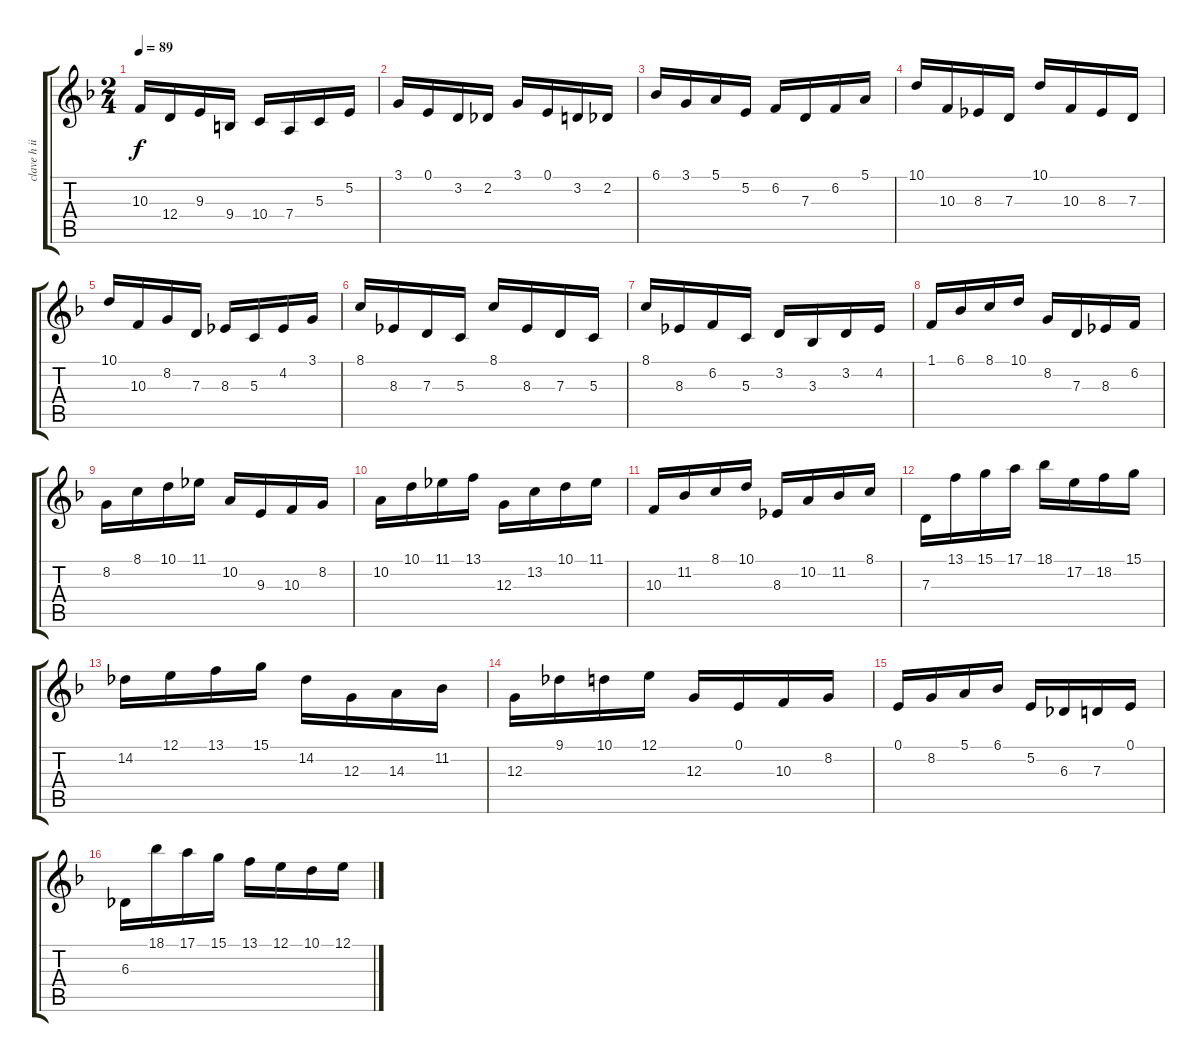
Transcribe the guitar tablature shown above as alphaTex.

\track ("clave h ii" "clave h ii") {instrument harpsichord}
\staff {score tabs}
\tuning (E4 B3 G3 D3 A2 E2) {hide}
\ts (2 4)
\tempo 89
\clef g2
\ks dminor
10.3.16{dy f} 12.4.16 9.3.16 9.4.16 10.4.16 7.4.16 5.3.16 5.2.16 |
3.1.16 0.1.16 3.2.16 2.2.16 3.1.16 0.1.16 3.2.16 2.2.16 |
6.1.16 3.1.16 5.1.16 5.2.16 6.2.16 7.3.16 6.2.16 5.1.16 |
10.1.16 10.3.16 8.3.16 7.3.16 10.1.16 10.3.16 8.3.16 7.3.16 |
10.1.16 10.3.16 8.2.16 7.3.16 8.3.16 5.3.16 4.2.16 3.1.16 |
8.1.16 8.3.16 7.3.16 5.3.16 8.1.16 8.3.16 7.3.16 5.3.16 |
8.1.16 8.3.16 6.2.16 5.3.16 3.2.16 3.3.16 3.2.16 4.2.16 |
1.1.16 6.1.16 8.1.16 10.1.16 8.2.16 7.3.16 8.3.16 6.2.16 |
8.2.16 8.1.16 10.1.16 11.1.16 10.2.16 9.3.16 10.3.16 8.2.16 |
10.2.16 10.1.16 11.1.16 13.1.16 12.3.16 13.2.16 10.1.16 11.1.16 |
10.3.16 11.2.16 8.1.16 10.1.16 8.3.16 10.2.16 11.2.16 8.1.16 |
7.3.16 13.1.16 15.1.16 17.1.16 18.1.16 17.2.16 18.2.16 15.1.16 |
14.2.16 12.1.16 13.1.16 15.1.16 14.2.16 12.3.16 14.3.16 11.2.16 |
12.3.16 9.1.16 10.1.16 12.1.16 12.3.16 0.1.16 10.3.16 8.2.16 |
0.1.16 8.2.16 5.1.16 6.1.16 5.2.16 6.3.16 7.3.16 0.1.16 |
6.3.16 18.1.16 17.1.16 15.1.16 13.1.16 12.1.16 10.1.16 12.1.16
